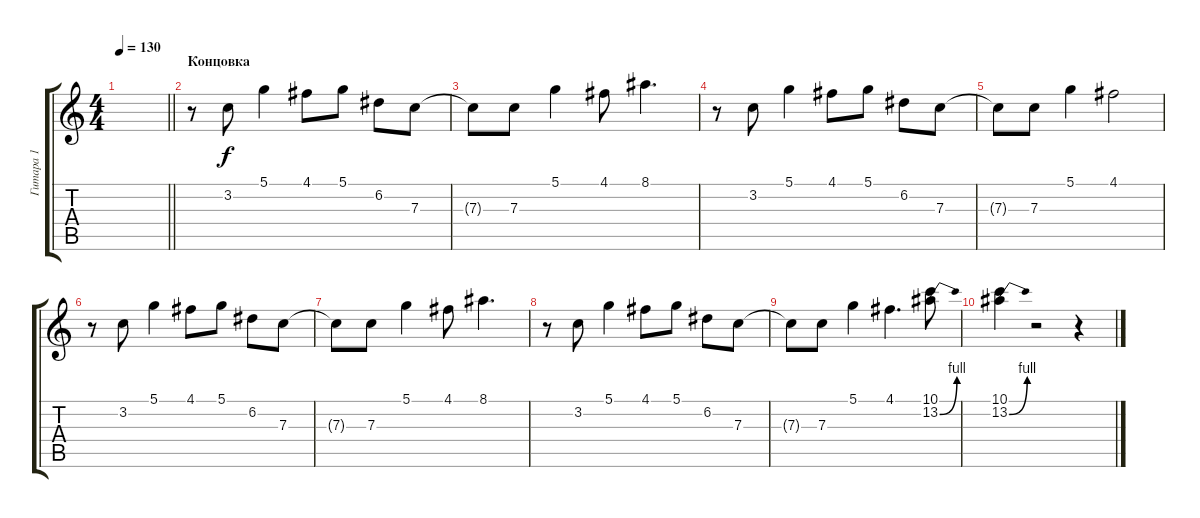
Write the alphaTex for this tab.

\track ("Гитара 1" "Гитара 1") {instrument distortionguitar}
\staff {score tabs}
\tuning (D4 A3 F3 C3 G2 C2) {hide}
\ts (4 4)
\tempo 130
\clef g2
\barLineRight lightlight
\ks c
|
\section ("" "Концовка")
r.8 3.2.8 5.1.4 4.1.8 5.1.8 6.2.8 7.3.8 |
7.3{t}.8 7.3.8 5.1.4 4.1.8 8.1.4{d} |
r.8 3.2.8 5.1.4 4.1.8 5.1.8 6.2.8 7.3.8 |
7.3{t}.8 7.3.8 5.1.4 4.1.2 |
r.8 3.2.8 5.1.4 4.1.8 5.1.8 6.2.8 7.3.8 |
7.3{t}.8 7.3.8 5.1.4 4.1.8 8.1.4{d} |
r.8 3.2.8 5.1.4 4.1.8 5.1.8 6.2.8 7.3.8 |
7.3{t}.8 7.3.8 5.1.4 4.1.4{d} (10.1 13.2{be (bend 0 0 60 4)}).8 |
(10.1 13.2{be (bend 0 0 60 4)}).4 r.2 r.4
